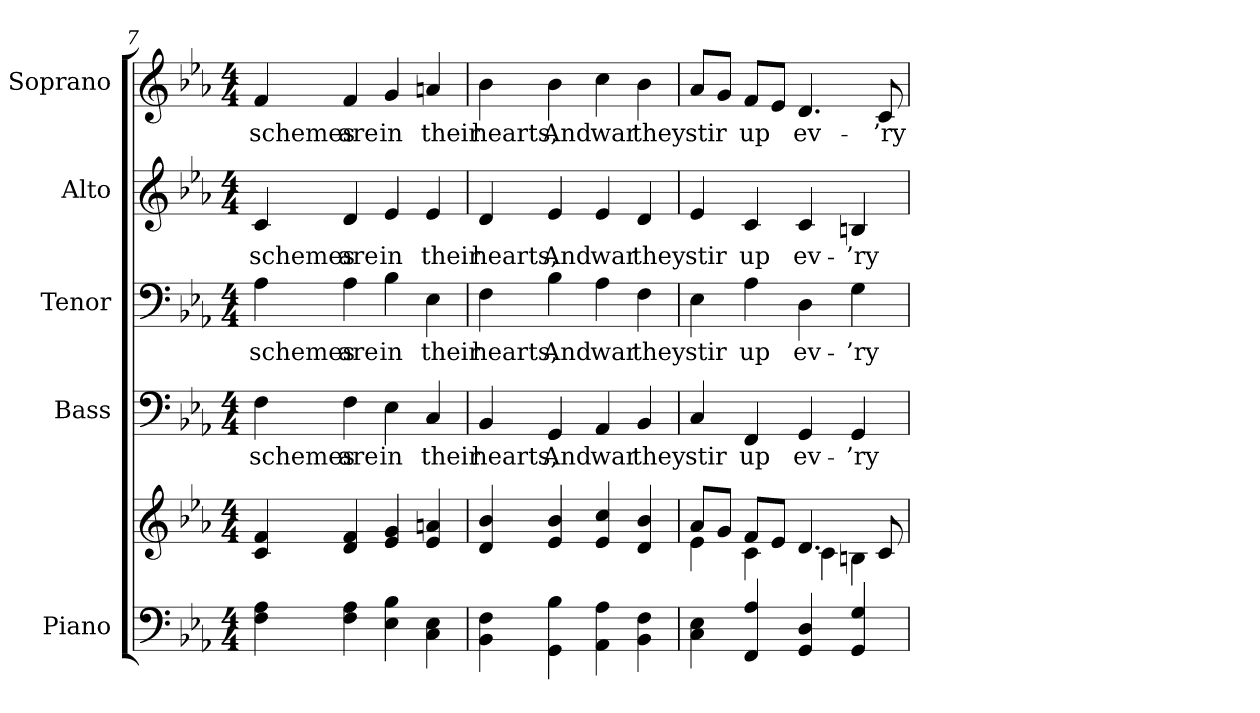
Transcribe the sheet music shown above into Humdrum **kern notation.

**kern	**kern	**kern	**text	**kern	**text	**kern	**text	**kern	**text
*part5	*part5	*part4	*part4	*part3	*part3	*part2	*part2	*part1	*part1
*staff6	*staff5	*staff4	*staff4	*staff3	*staff3	*staff2	*staff2	*staff1	*staff1
*I"Piano	*	*I"Bass	*	*I"Tenor	*	*I"Alto	*	*I"Soprano	*
*I'Pno.	*	*I'B.	*	*I'T.	*	*I'A.	*	*I'S.	*
*clefF4	*clefG2	*clefF4	*	*clefF4	*	*clefG2	*	*clefG2	*
*k[b-e-a-]	*k[b-e-a-]	*k[b-e-a-]	*	*k[b-e-a-]	*	*k[b-e-a-]	*	*k[b-e-a-]	*
*E-:	*E-:	*E-:	*	*E-:	*	*E-:	*	*E-:	*
*M4/4	*M4/4	*M4/4	*	*M4/4	*	*M4/4	*	*M4/4	*
=7	=7	=7	=7	=7	=7	=7	=7	=7	=7
!	!	!	!LO:LY:b:color=#000000	!	!	!	!	!	!
!	!	!	!	!	!LO:LY:b:color=#000000	!	!	!	!
!	!	!	!	!	!	!	!LO:LY:b:color=#000000	!	!
!	!	!	!	!	!	!	!	!	!LO:LY:b:color=#000000
4Fi\ 4A-i	4ci/ 4fi	4Fi\	schemes	4A-i\	schemes	4ci/	schemes	4fi/	schemes
!	!	!	!LO:LY:b:color=#000000	!	!	!	!	!	!
!	!	!	!	!	!LO:LY:b:color=#000000	!	!	!	!
!	!	!	!	!	!	!	!LO:LY:b:color=#000000	!	!
!	!	!	!	!	!	!	!	!	!LO:LY:b:color=#000000
4Fi\ 4A-i	4di/ 4fi	4Fi\	are	4A-i\	are	4di/	are	4fi/	are
!	!	!	!LO:LY:b:color=#000000	!	!	!	!	!	!
!	!	!	!	!	!LO:LY:b:color=#000000	!	!	!	!
!	!	!	!	!	!	!	!LO:LY:b:color=#000000	!	!
!	!	!	!	!	!	!	!	!	!LO:LY:b:color=#000000
4E-i\ 4B-i	4e-i/ 4gi	4E-i\	in	4B-i\	in	4e-i/	in	4gi/	in
!	!	!	!LO:LY:b:color=#000000	!	!	!	!	!	!
!	!	!	!	!	!LO:LY:b:color=#000000	!	!	!	!
!	!	!	!	!	!	!	!LO:LY:b:color=#000000	!	!
!	!	!	!	!	!	!	!	!	!LO:LY:b:color=#000000
4Ci\ 4E-i	4e-i/ 4ani	4Ci/	their	4E-i\	their	4e-i/	their	4ani/	their
=8	=8	=8	=8	=8	=8	=8	=8	=8	=8
!	!	!	!LO:LY:b:color=#000000	!	!	!	!	!	!
!	!	!	!	!	!LO:LY:b:color=#000000	!	!	!	!
!	!	!	!	!	!	!	!LO:LY:b:color=#000000	!	!
!	!	!	!	!	!	!	!	!	!LO:LY:b:color=#000000
4BB-i\ 4Fi	4di/ 4b-i	4BB-i/	hearts,	4Fi\	hearts,	4di/	hearts,	4b-i\	hearts,
!	!	!	!LO:LY:b:color=#000000	!	!	!	!	!	!
!	!	!	!	!	!LO:LY:b:color=#000000	!	!	!	!
!	!	!	!	!	!	!	!LO:LY:b:color=#000000	!	!
!	!	!	!	!	!	!	!	!	!LO:LY:b:color=#000000
4GGi\ 4B-i	4e-i/ 4b-i	4GGi/	And	4B-i\	And	4e-i/	And	4b-i\	And
!	!	!	!LO:LY:b:color=#000000	!	!	!	!	!	!
!	!	!	!	!	!LO:LY:b:color=#000000	!	!	!	!
!	!	!	!	!	!	!	!LO:LY:b:color=#000000	!	!
!	!	!	!	!	!	!	!	!	!LO:LY:b:color=#000000
4AA-i\ 4A-i	4e-i/ 4cci	4AA-i/	war	4A-i\	war	4e-i/	war	4cci\	war
!	!	!	!LO:LY:b:color=#000000	!	!	!	!	!	!
!	!	!	!	!	!LO:LY:b:color=#000000	!	!	!	!
!	!	!	!	!	!	!	!LO:LY:b:color=#000000	!	!
!	!	!	!	!	!	!	!	!	!LO:LY:b:color=#000000
4BB-i\ 4Fi	4di/ 4b-i	4BB-i/	they	4Fi\	they	4di/	they	4b-i\	they
!!LO:PB:g=z
=9	=9	=9	=9	=9	=9	=9	=9	=9	=9
*	*^	*	*	*	*	*	*	*	*
!	!	!	!	!LO:LY:b:color=#000000	!	!	!	!	!	!
!	!	!	!	!	!	!LO:LY:b:color=#000000	!	!	!	!
!	!	!	!	!	!	!	!	!LO:LY:b:color=#000000	!	!
!	!	!	!	!	!	!	!	!	!	!LO:LY:b:color=#000000
4Ci\ 4E-i	8a-i/L	4e-i\	4Ci/	stir	4E-i\	stir	4e-i/	stir	8a-i/L	stir
.	8gi/J	.	.	.	.	.	.	.	8gi/J	.
!	!	!	!	!LO:LY:b:color=#000000	!	!	!	!	!	!
!	!	!	!	!	!	!LO:LY:b:color=#000000	!	!	!	!
!	!	!	!	!	!	!	!	!LO:LY:b:color=#000000	!	!
!	!	!	!	!	!	!	!	!	!	!LO:LY:b:color=#000000
4FFi/ 4A-i	8fi/L	4ci\	4FFi/	up	4A-i\	up	4ci/	up	8fi/L	up
.	8e-i/J	.	.	.	.	.	.	.	8e-i/J	.
!	!	!	!	!LO:LY:b:color=#000000	!	!	!	!	!	!
!	!	!	!	!	!	!LO:LY:b:color=#000000	!	!	!	!
!	!	!	!	!	!	!	!	!LO:LY:b:color=#000000	!	!
!	!	!	!	!	!	!	!	!	!	!LO:LY:b:color=#000000
4GGi/ 4Di	4.di/	4ci\	4GGi/	ev-	4Di\	ev-	4ci/	ev-	4.di/	ev-
!	!	!	!	!LO:LY:b:color=#000000	!	!	!	!	!	!
!	!	!	!	!	!	!LO:LY:b:color=#000000	!	!	!	!
!	!	!	!	!	!	!	!	!LO:LY:b:color=#000000	!	!
4GGi/ 4Gi	.	4Bni\	4GGi/	-’ry	4Gi\	-’ry	4Bni/	-’ry	.	.
!	!	!	!	!	!	!	!	!	!	!LO:LY:b:color=#000000
.	8ci/	.	.	.	.	.	.	.	8ci/	-’ry
*	*v	*v	*	*	*	*	*	*	*	*
=	=	=	=	=	=	=	=	=	=
*-	*-	*-	*-	*-	*-	*-	*-	*-	*-
